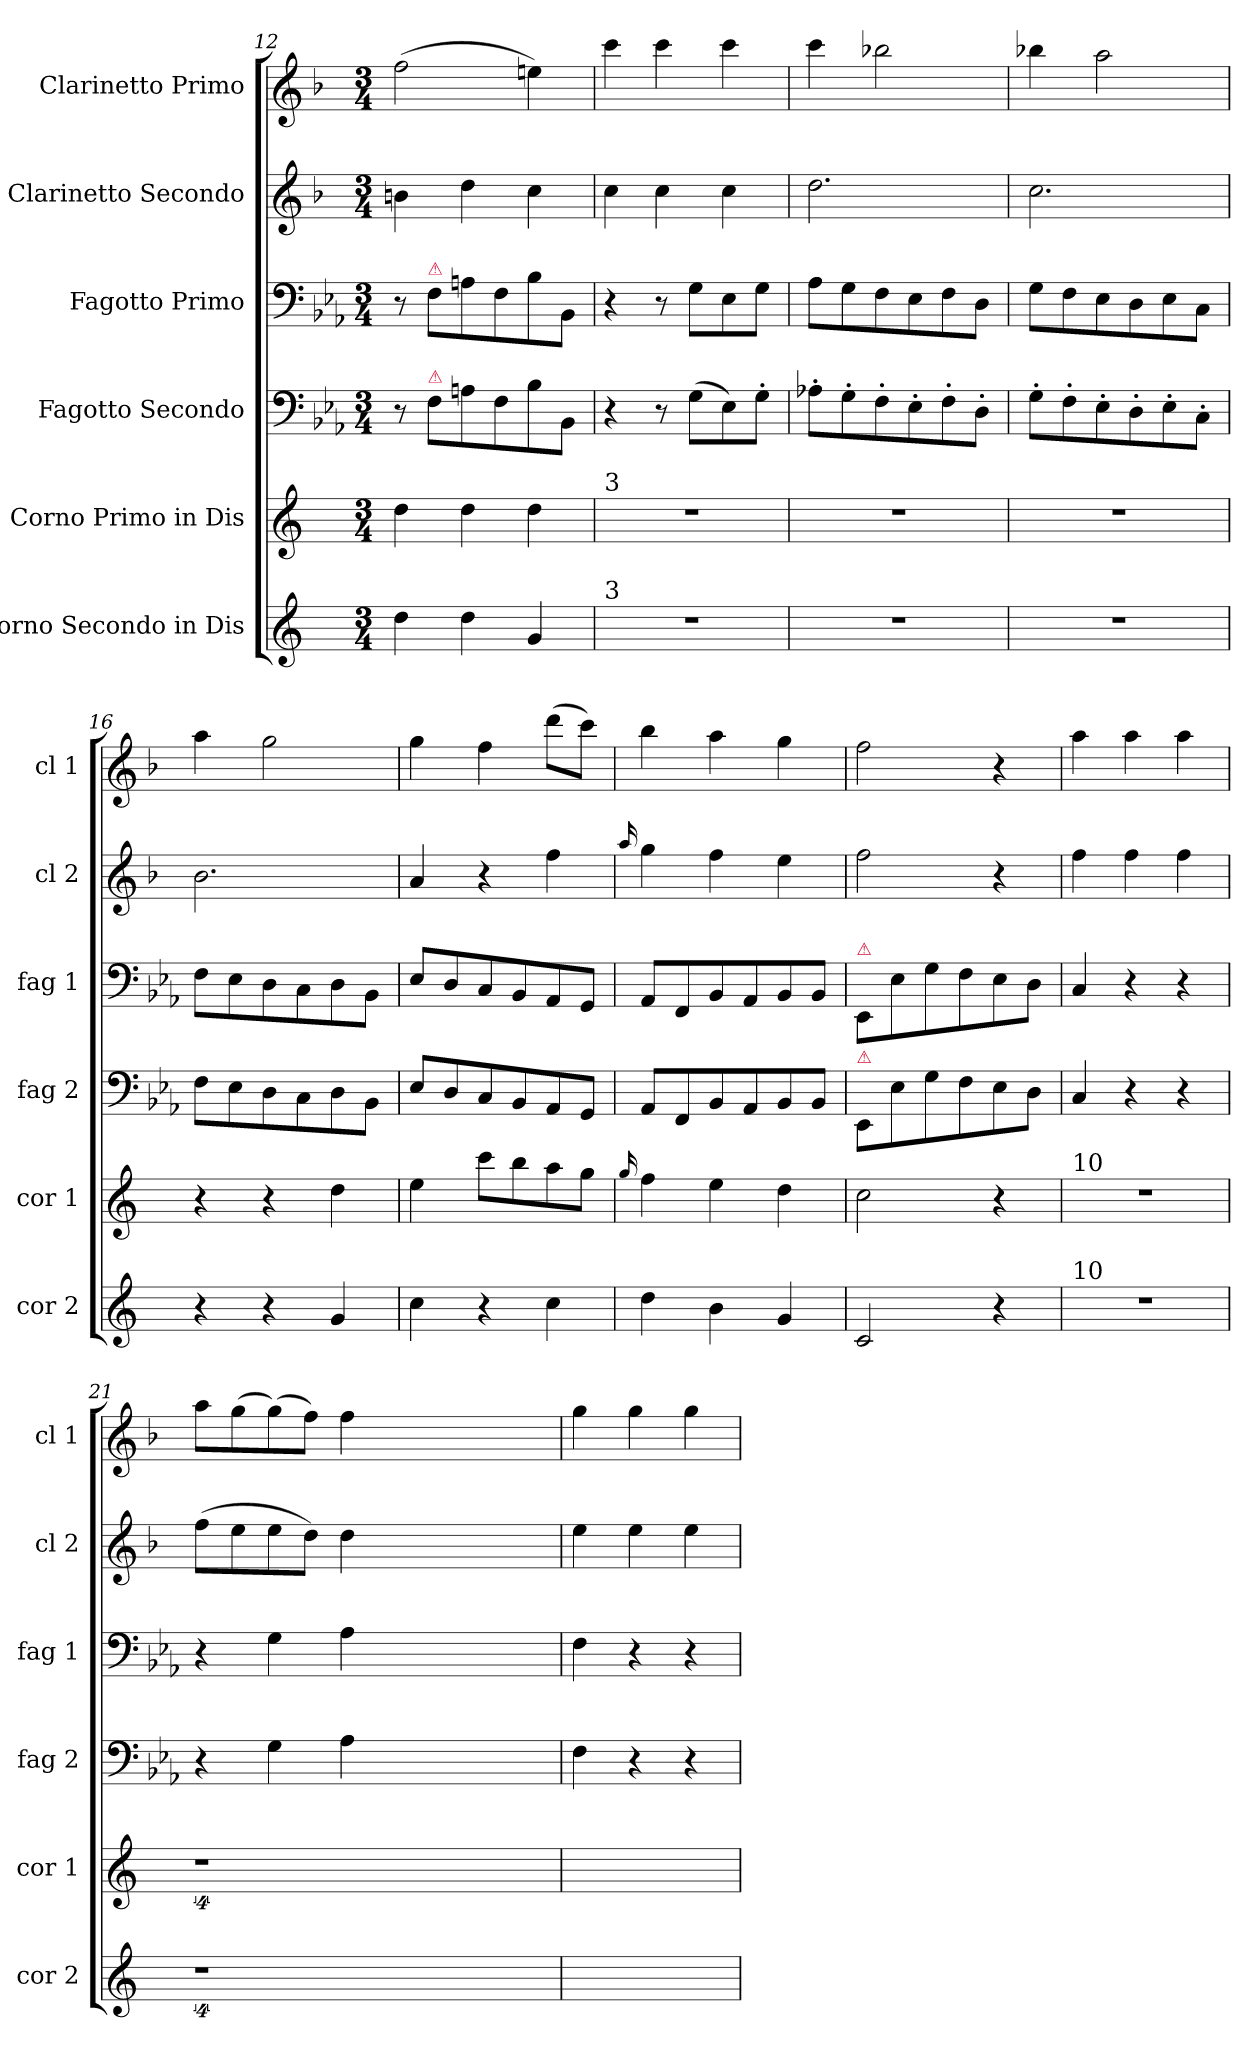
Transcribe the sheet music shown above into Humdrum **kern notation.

**kern	**kern	**kern	**kern	**kern	**dynam	**kern
*part6	*part5	*part4	*part3	*part2	*part2	*part1
*staff6	*staff5	*staff4	*staff3	*staff2	*staff2	*staff1
*I"Corno Secondo in Dis	*I"Corno Primo in Dis	*I"Fagotto Secondo	*I"Fagotto Primo	*I"Clarinetto Secondo	*	*I"Clarinetto Primo
*I'cor 2	*I'cor 1	*I'fag 2	*I'fag 1	*I'cl 2	*	*I'cl 1
*clefG2	*clefG2	*clefF4	*clefF4	*clefG2	*	*clefG2
*ITrd5c9	*ITrd5c9	*	*	*ITrd1c2	*	*ITrd1c2
*k[b-e-a-]	*k[b-e-a-]	*k[b-e-a-]	*k[b-e-a-]	*k[b-e-a-]	*	*k[b-e-a-]
*M3/4	*M3/4	*M3/4	*M3/4	*M3/4	*	*M3/4
=12	=12	=12	=12	=12	=12	=12
4f\	4f\	8r	8r	4an\	.	(>2ee-\
!	!	!	!LO:TX:a:color=crimson:t=⚠	!	!	!
!	!	!LO:TX:a:color=crimson:t=⚠	!	!	!	!
.	.	8F\L	8F\L	.	.	.
4f\	4f\	8An\	8An\	4cc\	.	.
.	.	8F\	8F\	.	.	.
4B-/	4f\	8B-\	8B-\	4b-\	.	4ddn\)
.	.	8BB-/J	8BB-/J	.	.	.
=13	=13	=13	=13	=13	=13	=13
!	!LO:TX:a:t=3	!	!	!	!	!
!LO:TX:a:t=3	!	!	!	!	!	!
2.r	2.r	4r	4r	4b-\	.	4bb-\
.	.	8r	8r	4b-\	.	4bb-\
.	.	(>8G\L	8G\L	.	.	.
.	.	8E-\)	8E-\	4b-\	.	4bb-\
.	.	8G'\J	8G\J	.	.	.
=14	=14	=14	=14	=14	=14	=14
2.r	2.r	8A-X'\L	8A-\L	2.cc\	.	4bb-\
.	.	8G'\	8G\	.	.	.
.	.	8F'\	8F\	.	.	2aa-X\
.	.	8E-'\	8E-\	.	.	.
.	.	8F'\	8F\	.	.	.
.	.	8D'\J	8D\J	.	.	.
=15	=15	=15	=15	=15	=15	=15
2.r	2.r	8G'\L	8G\L	2.b-\	.	4aa-X\
.	.	8F'\	8F\	.	.	.
.	.	8E-'\	8E-\	.	.	2gg\
.	.	8D'\	8D\	.	.	.
.	.	8E-'\	8E-\	.	.	.
.	.	8C'\J	8C\J	.	.	.
=16	=16	=16	=16	=16	=16	=16
4r	4r	8F\L	8F\L	2.a-\	.	4gg\
.	.	8E-\	8E-\	.	.	.
4r	4r	8D\	8D\	.	.	2ff\
.	.	8C\	8C\	.	.	.
4B-/	4f\	8D\	8D\	.	.	.
.	.	8BB-\J	8BB-\J	.	.	.
=17	=17	=17	=17	=17	=17	=17
4e-\	4g\	8E-/L	8E-/L	4g/	.	4ff\
.	.	8D/	8D/	.	.	.
4r	8ee-\L	8C/	8C/	4r	.	4ee-\
.	8dd\	8BB-/	8BB-/	.	.	.
4e-\	8cc\	8AA-/	8AA-/	4ee-\	.	(>8ccc\L
.	8b-\J	8GG/J	8GG/J	.	.	8bb-\J)
=18	=18	=18	=18	=18	=18	=18
.	16qqb-/	.	.	16qqgg/	.	.
4f\	4a-\	8AA-/L	8AA-/L	4ff\	.	4aa-\
.	.	8FF/	8FF/	.	.	.
4d\	4g\	8BB-/	8BB-/	4ee-\	.	4gg\
.	.	8AA-/	8AA-/	.	.	.
4B-/	4f\	8BB-/	8BB-/	4dd\	.	4ff\
.	.	8BB-/J	8BB-/J	.	.	.
=19	=19	=19	=19	=19	=19	=19
!	!	!	!LO:TX:a:color=crimson:t=⚠	!	!	!
!	!	!LO:TX:a:color=crimson:t=⚠	!	!	!	!
2E-/	2e-\	8EE-/L	8EE-/L	2ee-\	.	2ee-\
.	.	8E-\	8E-\	.	.	.
.	.	8G\	8G\	.	.	.
.	.	8F\	8F\	.	.	.
4r	4r	8E-\	8E-\	4r	.	4r
.	.	8D\J	8D\J	.	.	.
=20	=20	=20	=20	=20	=20	=20
!	!LO:TX:a:t=10	!	!	!	!	!
!LO:TX:a:t=10	!	!	!	!	!	!
!	!	!	!	!	!LO:DY:b	!
2.r	2.r	4C/	4C/	4ee-\	for	4gg\
.	.	4r	4r	4ee-\	.	4gg\
.	.	4r	4r	4ee-\	.	4gg\
=21	=21	=21	=21	=21	=21	=21
4%9r	4%9r	4r	4r	(>8ee-\L	.	8gg\L
.	.	.	.	8dd\	.	(>8ff\
.	.	4G\	4G\	8dd\	.	(>8ff\)
.	.	.	.	8cc\J)	.	8ee-\J)
.	.	4A-\	4A-\	4cc\	.	4ee-\
.	.	1.ryy	1.ryy	1.ryy	.	1.ryy
=22	=22	=22	=22	=22	=22	=22
2.ryy	2.ryy	4F\	4F\	4dd\	.	4ff\
.	.	4r	4r	4dd\	.	4ff\
.	.	4r	4r	4dd\	.	4ff\
=	=	=	=	=	=	=
*-	*-	*-	*-	*-	*-	*-
